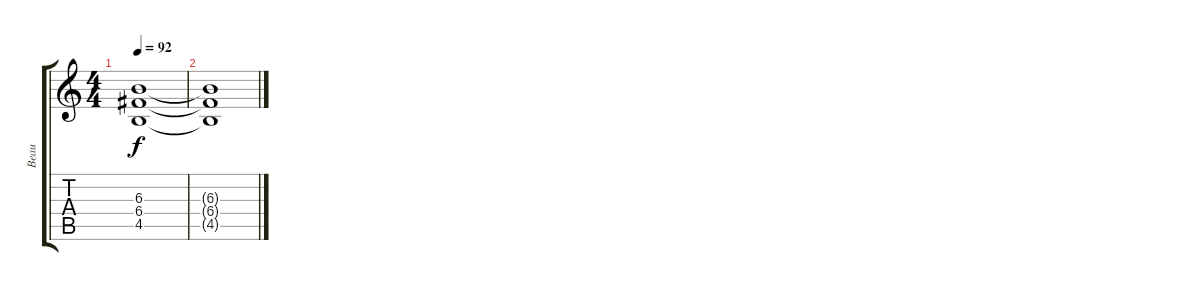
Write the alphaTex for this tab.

\track ("Beau" "Beau") {instrument distortionguitar}
\staff {score tabs}
\tuning (D4 A3 F3 C3 G2 D2) {hide}
\ts (4 4)
\tempo 92
\clef g2
\ks c
(6.3{t} 6.4{t} 4.5{t}).1{dy f} |
(6.3{t} 6.4{t} 4.5{t}).1
